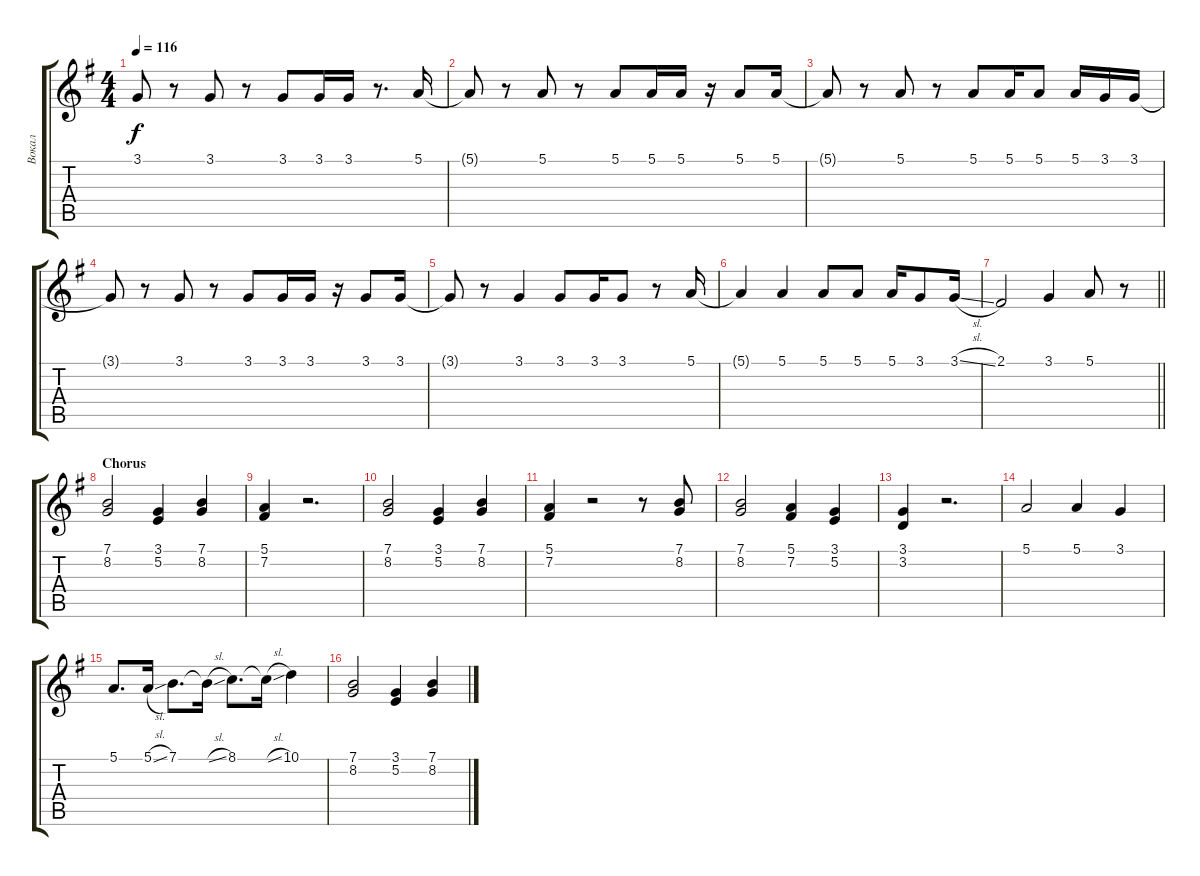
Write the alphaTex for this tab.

\track ("Вокал" "Вокал") {instrument trumpet}
\staff {score tabs}
\tuning (E4 B3 G3 D3 A2 E2) {hide}
\ts (4 4)
\tempo 116
\clef g2
\ks eminor
3.1{t}.8{dy f} r.8 3.1.8 r.8 3.1.8 3.1.16 3.1.16 r.8{d} 5.1.16 |
5.1{t}.8 r.8 5.1.8 r.8 5.1.8 5.1.16 5.1.16 r.16 5.1.8 5.1.16 |
5.1{t}.8 r.8 5.1.8 r.8 5.1.8 5.1.16 5.1.8 5.1.16 3.1.16 3.1.16 |
3.1{t}.8 r.8 3.1.8 r.8 3.1.8 3.1.16 3.1.16 r.16 3.1.8 3.1.16 |
3.1{t}.8 r.8 3.1.4 3.1.8 3.1.16 3.1.8 r.8 5.1.16 |
5.1{t}.4 5.1.4 5.1.8 5.1.8 5.1.16 3.1.8 3.1{sl}.16 |
\barLineRight lightlight
2.1.2 3.1.4 5.1.8 r.8 |
\section ("" "Chorus")
(7.1 8.2).2 (3.1 5.2).4 (7.1 8.2).4 |
(5.1 7.2).4 r.2{d} |
(7.1 8.2).2 (3.1 5.2).4 (7.1 8.2).4 |
(5.1 7.2).4 r.2 r.8 (7.1 8.2).8 |
(7.1 8.2).2 (5.1 7.2).4 (3.1 5.2).4 |
(3.1 3.2).4 r.2{d} |
5.1.2 5.1.4 3.1.4 |
5.1.8{d} 5.1{sl}.16 7.1.8{d} 7.1{sl t}.16 8.1.8{d} 8.1{sl t}.16 10.1.4 |
(7.1 8.2).2 (3.1 5.2).4 (7.1 8.2).4
